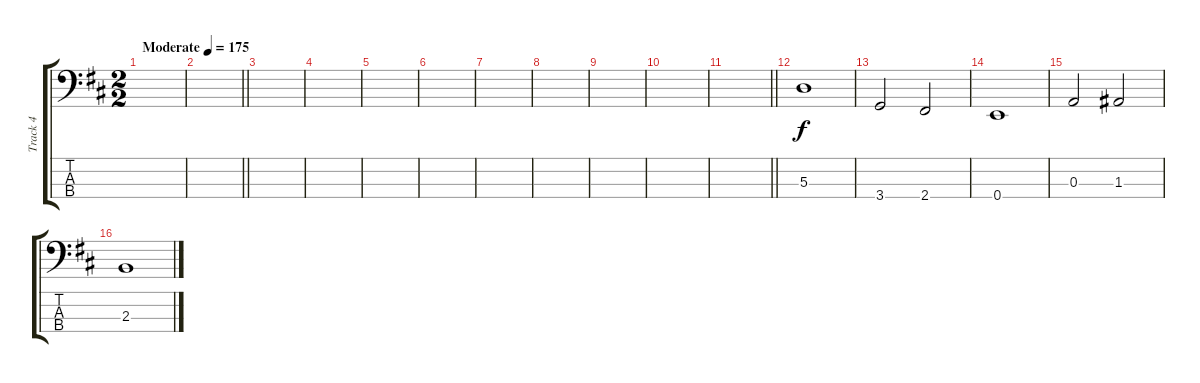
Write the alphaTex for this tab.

\track ("Track 4" "Track 4") {instrument electricbassfinger}
\staff {score tabs}
\tuning (G2 D2 A1 E1) {hide}
\ts (2 2)
\tempo (175 "Moderate")
\clef f4
\ks d
|
\barLineRight lightlight
|
|
|
|
|
|
|
|
|
\barLineRight lightlight
|
5.3.1 |
3.4.2 2.4.2 |
0.4.1 |
0.3.2 1.3.2 |
2.3.1
